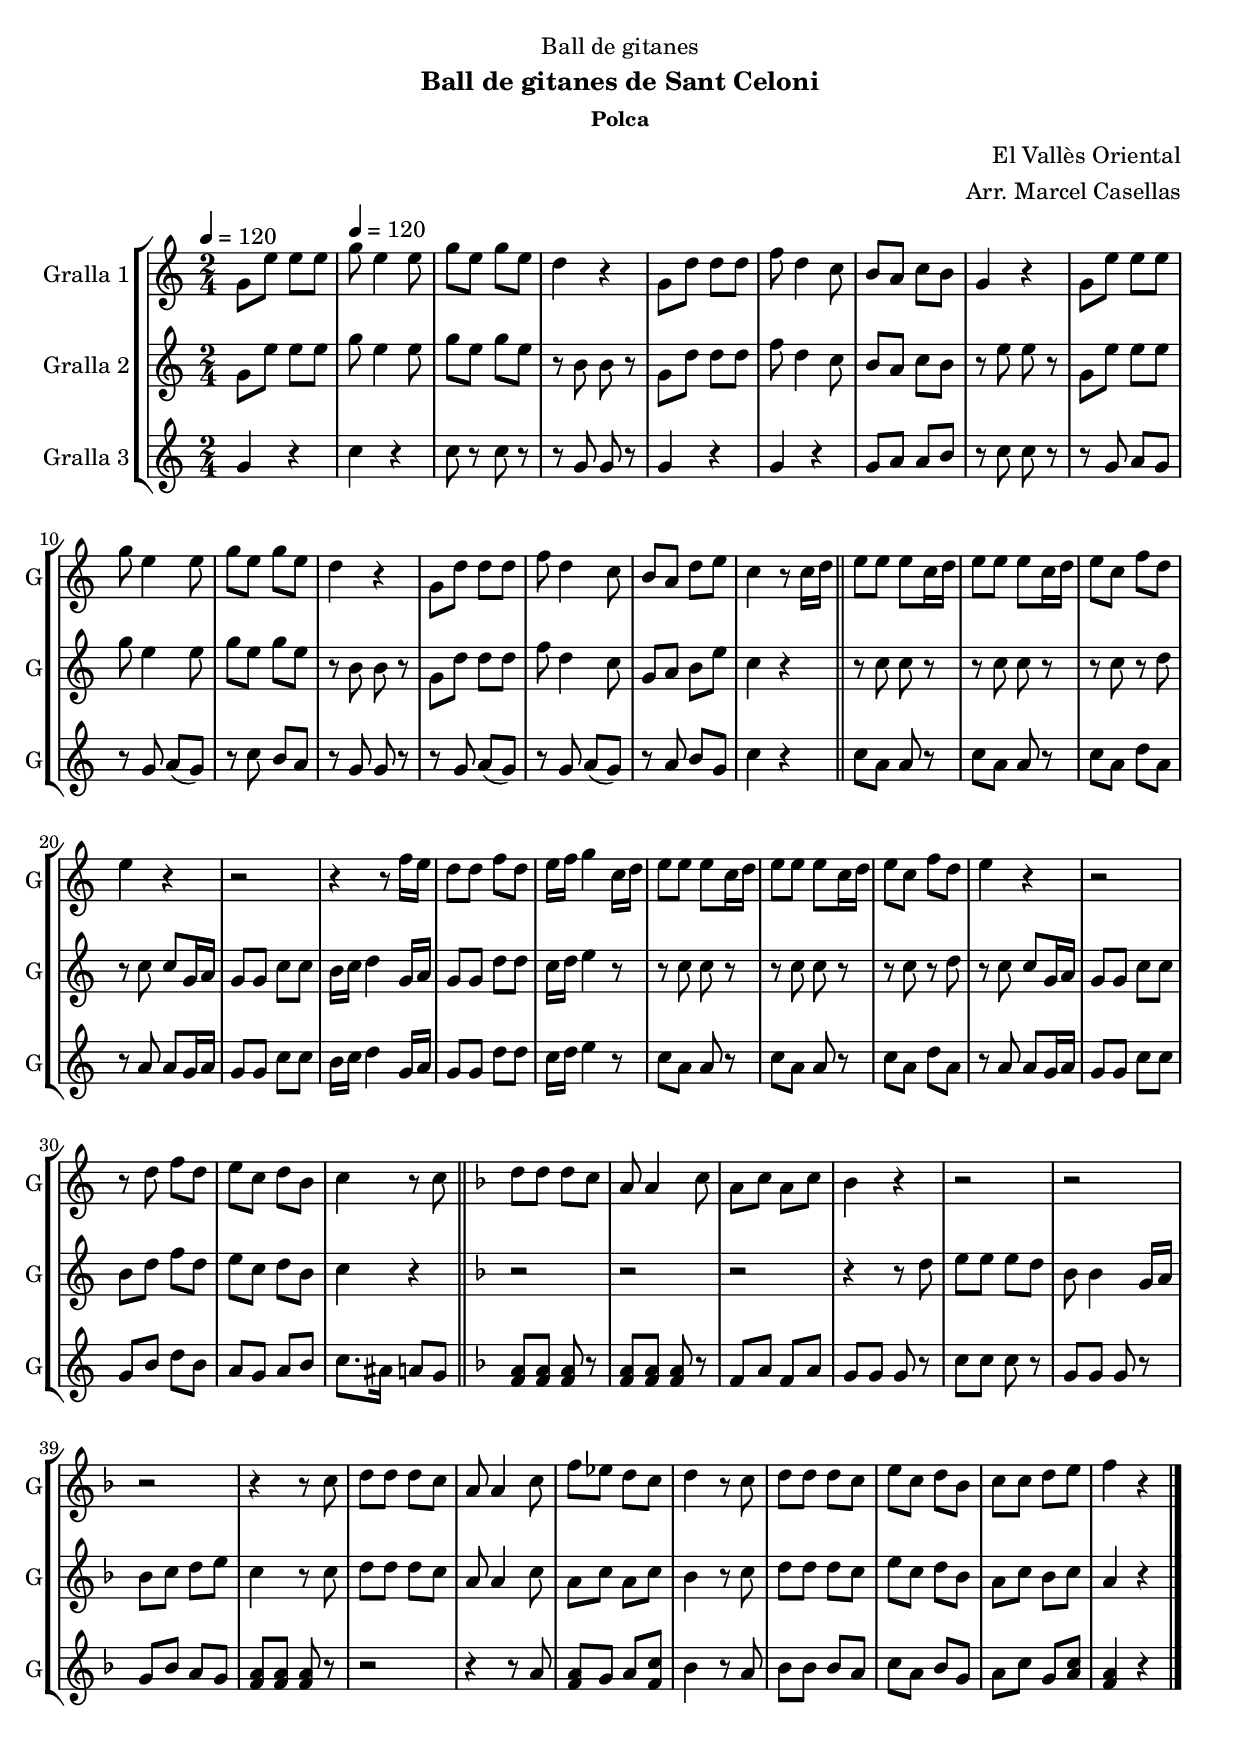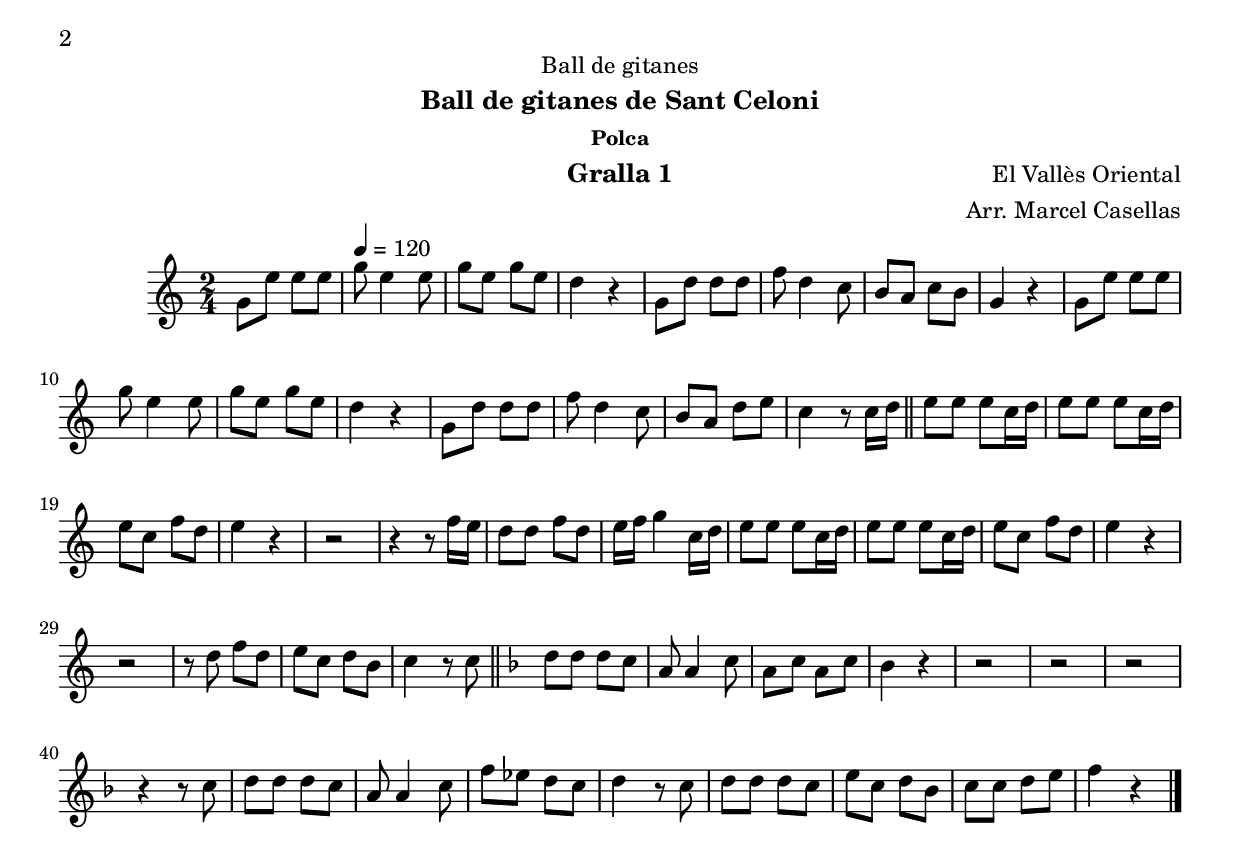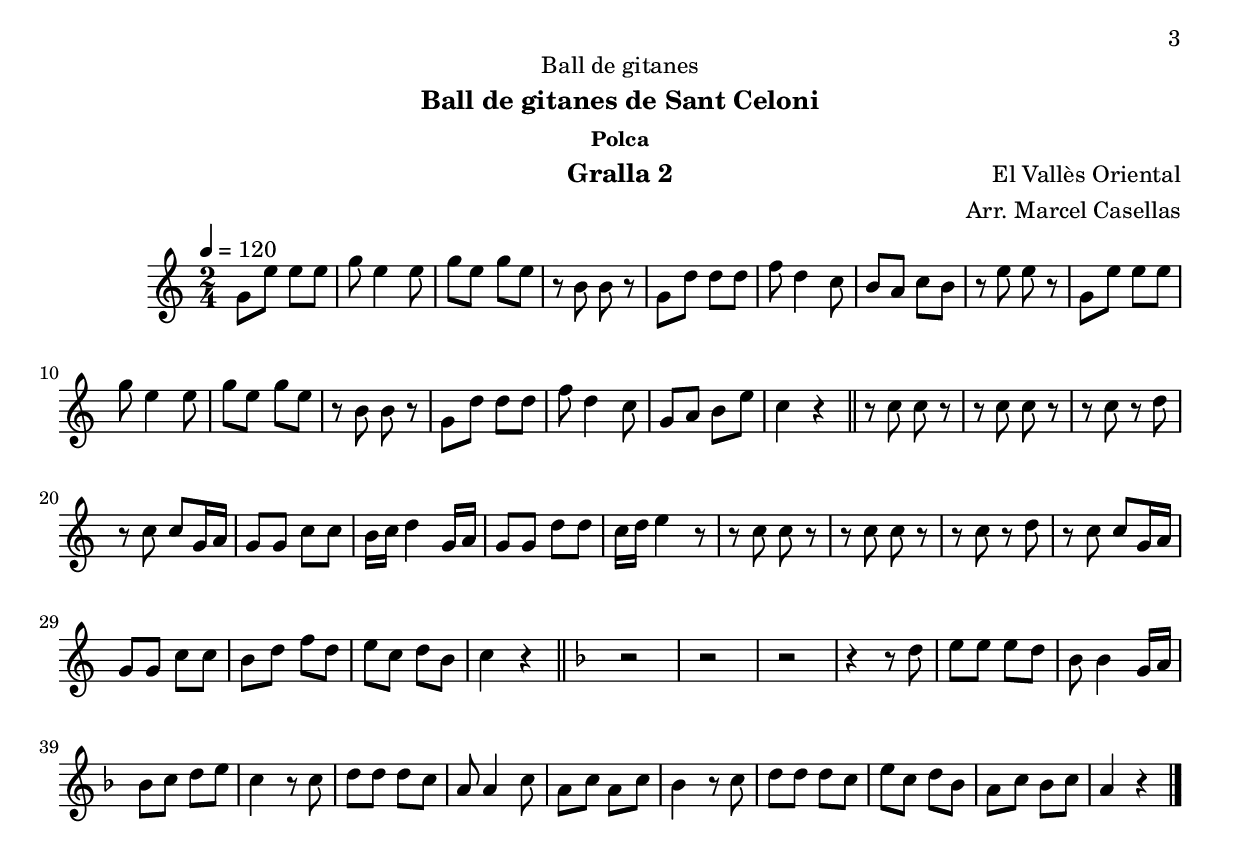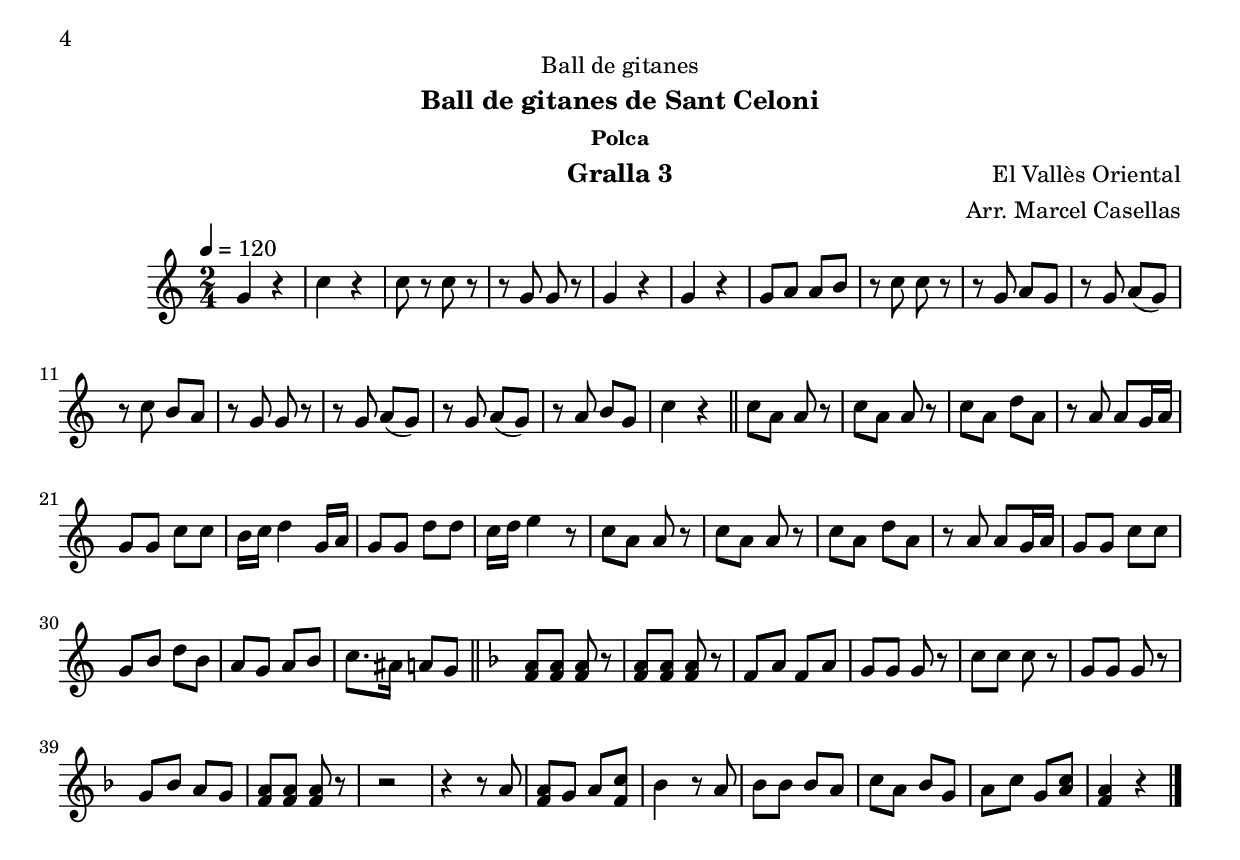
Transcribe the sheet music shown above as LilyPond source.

\version "2.22.1"

\header {
  dedication="Ball de gitanes"
  title=""
  subtitle="Ball de gitanes de Sant Celoni"
  subsubtitle="Polca"
  poet=""
  meter=""
  piece=""
  composer="El Vallès Oriental"
  arranger="Arr. Marcel Casellas"
  opus=""
  instrument=""
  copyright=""
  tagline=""
}

liniaroAa =
\relative g'
{
  \clef treble
  \key c \major
  \time 2/4
  g8 e' e e \tempo 4 = 120  |
  g8 e4 e8  |
  g8 e g e  |
  d4 r  |
  %05
  g,8 d' d d  |
  f8 d4 c8  |
  b8 a c b  |
  g4 r  |
  g8 e' e e  |
  %10
  g8 e4 e8  |
  g8 e g e  |
  d4 r  |
  g,8 d' d d  |
  f8 d4 c8  |
  %15
  b8 a d e  |
  c4 r8 c16 d  \bar "||"
  e8 e e c16 d  |
  e8 e e c16 d  |
  e8 c f d  |
  %20
  e4 r  |
  r2  |
  r4 r8 f16 e  |
  d8 d f d  |
  e16 f g4 c,16 d  |
  %25
  e8 e e c16 d  |
  e8 e e c16 d  |
  e8 c f d  |
  e4 r  |
  r2  |
  %30
  r8 d f d  |
  e8 c d b  |
  c4 r8 c  \bar "||"
  \key f \major   d8 d d c  |
  a8 a4 c8  |
  %35
  a8 c a c  |
  bes4 r  |
  r2  |
  r2  |
  r2  |
  %40
  r4 r8 c  |
  d8 d d c  |
  a8 a4 c8  |
  f8 ees d c  |
  d4 r8 c  |
  %45
  d8 d d c  |
  e8 c d bes  |
  c8 c d e  |
  f4 r  \bar "|."
}

liniaroAb =
\relative g'
{
  \tempo 4 = 120
  \clef treble
  \key c \major
  \time 2/4
  g8 e' e e  |
  g8 e4 e8  |
  g8 e g e  |
  r8 b b r  |
  %05
  g8 d' d d  |
  f8 d4 c8  |
  b8 a c b  |
  r8 e e r  |
  g,8 e' e e  |
  %10
  g8 e4 e8  |
  g8 e g e  |
  r8 b b r  |
  g8 d' d d  |
  f8 d4 c8  |
  %15
  g8 a b e  |
  c4 r  \bar "||"
  r8 c c r  |
  r8 c c r  |
  r8 c r d  |
  %20
  r8 c c g16 a  |
  g8 g c c  |
  b16 c d4 g,16 a  |
  g8 g d' d  |
  c16 d e4 r8  |
  %25
  r8 c c r  |
  r8 c c r  |
  r8 c r d  |
  r8 c c g16 a  |
  g8 g c c  |
  %30
  b8 d f d  |
  e8 c d b  |
  c4 r  \bar "||"
  \key f \major   r2  |
  r2  |
  %35
  r2  |
  r4 r8 d  |
  e8 e e d  |
  bes8 bes4 g16 a  |
  bes8 c d e  |
  %40
  c4 r8 c  |
  d8 d d c  |
  a8 a4 c8  |
  a8 c a c  |
  bes4 r8 c  |
  %45
  d8 d d c  |
  e8 c d bes  |
  a8 c bes c  |
  a4 r  \bar "|."
}

liniaroAc =
\relative g'
{
  \tempo 4 = 120
  \clef treble
  \key c \major
  \time 2/4
  g4 r  |
  c4 r  |
  c8 r c r  |
  r8 g g r  |
  %05
  g4 r  |
  g4 r  |
  g8 a a b  |
  r8 c c r  |
  r8 g a g   |
  %10
  r8 g a ( g )  |
  r8 c b a  |
  r8 g g r  |
  r8 g a ( g )  |
  r8 g a ( g )  |
  %15
  r8 a b g  |
  c4 r  \bar "||"
  c8 a a r  |
  c8 a a r  |
  c8 a d a  |
  %20
  r8 a a g16 a  |
  g8 g c c  |
  b16 c d4 g,16 a  |
  g8 g d' d  |
  c16 d e4 r8  |
  %25
  c8 a a r  |
  c8 a a r  |
  c8 a d a  |
  r8 a a g16 a  |
  g8 g c c  |
  %30
  g8 b d b  |
  a8 g a b  |
  c8. ais16 a8 g  \bar "||"
  \key f \major   <f a>8 <f a> <f a> r  |
  <f a>8 <f a> <f a> r  |
  %35
  f8 a f a  |
  g8 g g r  |
  c8 c c r  |
  g8 g g r  |
  g8 bes a g  |
  %40
  <f a>8 <f a> <f a> r  |
  r2  |
  r4 r8 a  |
  <f a>8 g a <f c'>  |
  bes4 r8 a  |
  %45
  bes8 bes bes a  |
  c8 a bes g  |
  a8 c g <a c>  |
  <f a>4 r  \bar "|."
}

\bookpart {
  \score {
    \new StaffGroup {
      \override Score.RehearsalMark #'self-alignment-X = #LEFT
      <<
        \new Staff \with {instrumentName = #"Gralla 1" shortInstrumentName = #"G"} \liniaroAa
        \new Staff \with {instrumentName = #"Gralla 2" shortInstrumentName = #"G"} \liniaroAb
        \new Staff \with {instrumentName = #"Gralla 3" shortInstrumentName = #"G"} \liniaroAc
      >>
    }
    \layout {}
  }
  \score { \unfoldRepeats
    \new StaffGroup {
      \override Score.RehearsalMark #'self-alignment-X = #LEFT
      <<
        \new Staff \with {instrumentName = #"Gralla 1" shortInstrumentName = #"G"} \liniaroAa
        \new Staff \with {instrumentName = #"Gralla 2" shortInstrumentName = #"G"} \liniaroAb
        \new Staff \with {instrumentName = #"Gralla 3" shortInstrumentName = #"G"} \liniaroAc
      >>
    }
    \midi {
      \set Staff.midiInstrument = "oboe"
      \set DrumStaff.midiInstrument = "drums"
    }
  }
}

\bookpart {
  \header {instrument="Gralla 1"}
  \score {
    \new StaffGroup {
      \override Score.RehearsalMark #'self-alignment-X = #LEFT
      <<
        \new Staff \liniaroAa
      >>
    }
    \layout {}
  }
  \score { \unfoldRepeats
    \new StaffGroup {
      \override Score.RehearsalMark #'self-alignment-X = #LEFT
      <<
        \new Staff \liniaroAa
      >>
    }
    \midi {
      \set Staff.midiInstrument = "oboe"
      \set DrumStaff.midiInstrument = "drums"
    }
  }
}

\bookpart {
  \header {instrument="Gralla 2"}
  \score {
    \new StaffGroup {
      \override Score.RehearsalMark #'self-alignment-X = #LEFT
      <<
        \new Staff \liniaroAb
      >>
    }
    \layout {}
  }
  \score { \unfoldRepeats
    \new StaffGroup {
      \override Score.RehearsalMark #'self-alignment-X = #LEFT
      <<
        \new Staff \liniaroAb
      >>
    }
    \midi {
      \set Staff.midiInstrument = "oboe"
      \set DrumStaff.midiInstrument = "drums"
    }
  }
}

\bookpart {
  \header {instrument="Gralla 3"}
  \score {
    \new StaffGroup {
      \override Score.RehearsalMark #'self-alignment-X = #LEFT
      <<
        \new Staff \liniaroAc
      >>
    }
    \layout {}
  }
  \score { \unfoldRepeats
    \new StaffGroup {
      \override Score.RehearsalMark #'self-alignment-X = #LEFT
      <<
        \new Staff \liniaroAc
      >>
    }
    \midi {
      \set Staff.midiInstrument = "oboe"
      \set DrumStaff.midiInstrument = "drums"
    }
  }
}

